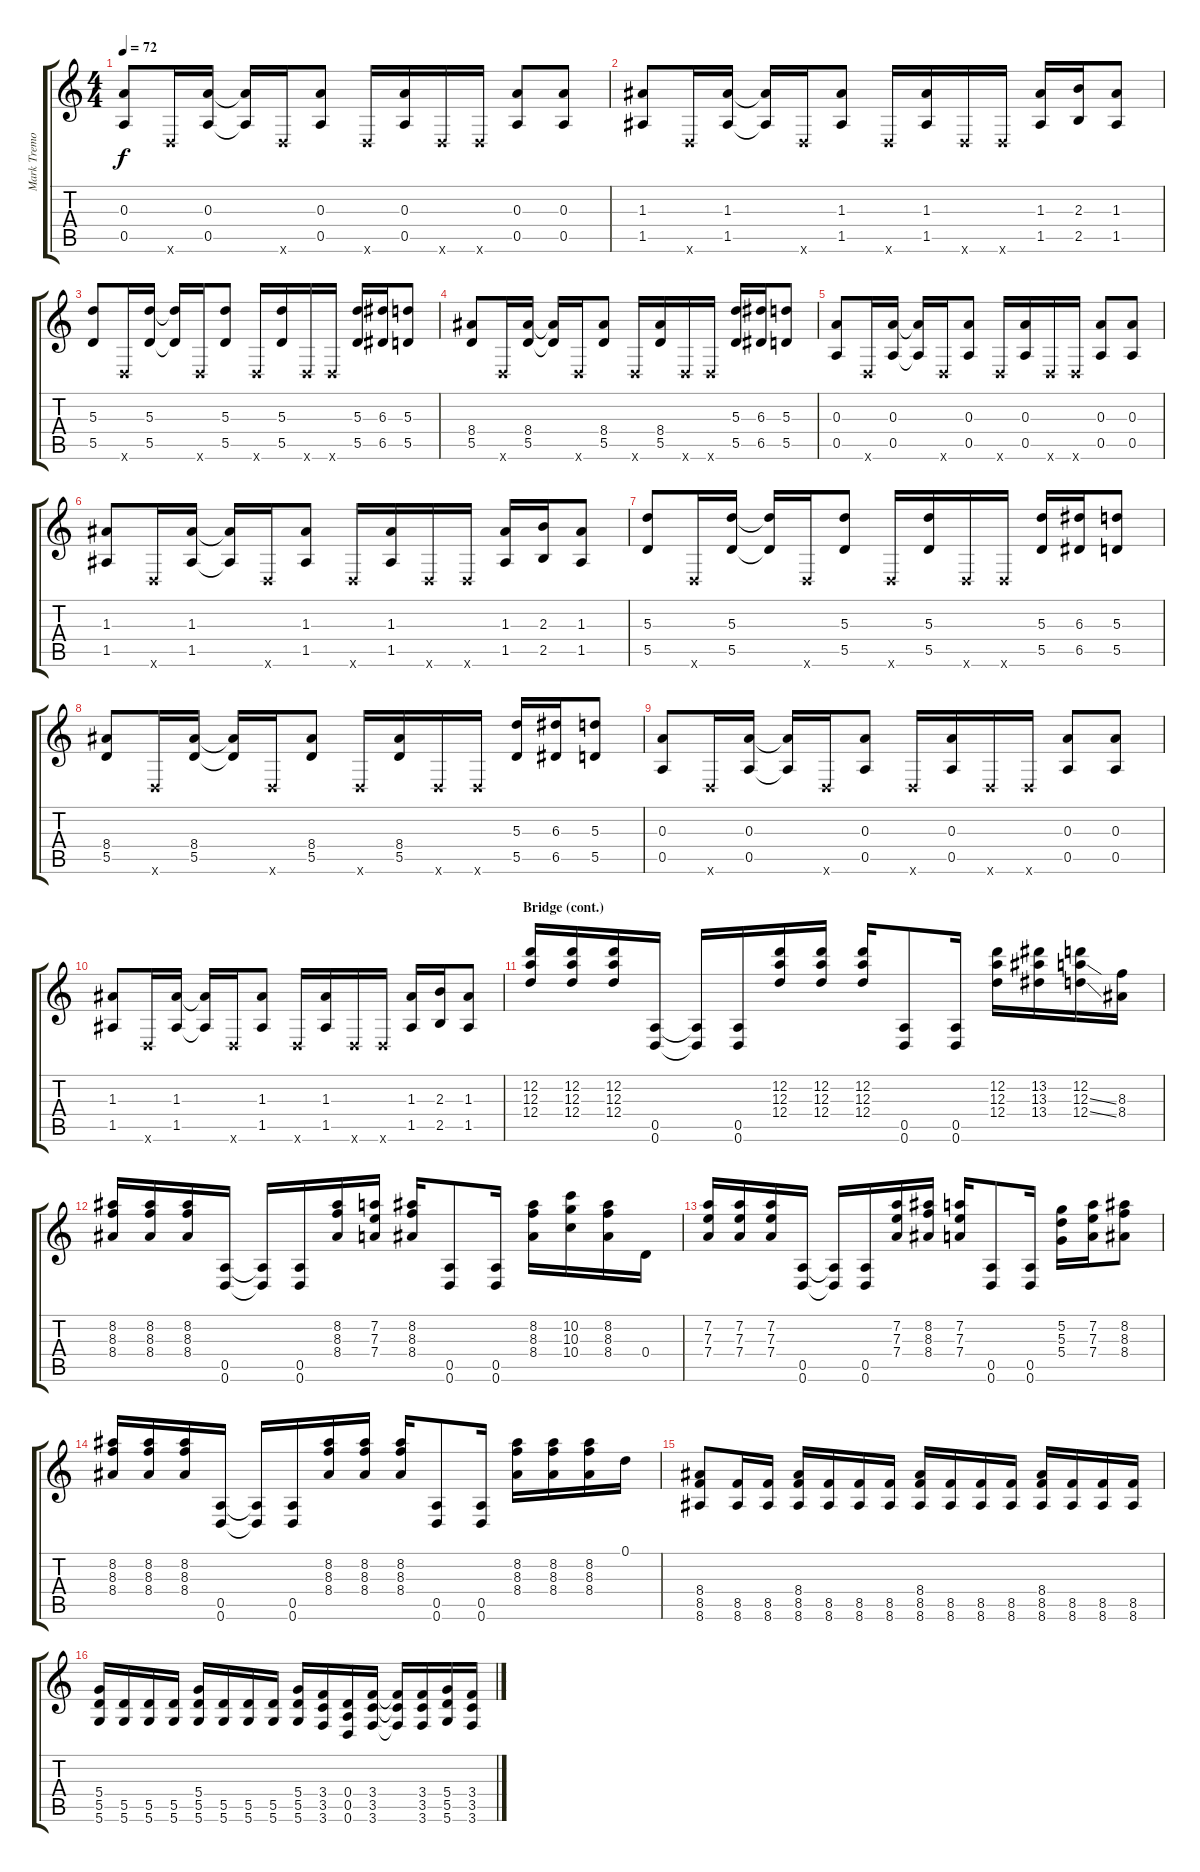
\track ("Mark Tremonti" "Mark Tremo") {instrument distortionguitar}
\staff {score tabs}
\tuning (D4 D4 A3 D3 A2 D2) {hide}
\ts (4 4)
\tempo 72
\clef g2
\ks c
(0.3 0.5).8{dy f} 0.6{x}.16 (0.3 0.5).16 (0.3{t} 0.5{t}).16 0.6{x}.16 (0.3 0.5).8 0.6{x}.16 (0.3 0.5).16 0.6{x}.16 0.6{x}.16 (0.3 0.5).8 (0.3 0.5).8 |
(1.3 1.5).8 0.6{x}.16 (1.3 1.5).16 (1.3{t} 1.5{t}).16 0.6{x}.16 (1.3 1.5).8 0.6{x}.16 (1.3 1.5).16 0.6{x}.16 0.6{x}.16 (1.3 1.5).16 (2.3 2.5).16 (1.3 1.5).8 |
(5.3 5.5).8 0.6{x}.16 (5.3 5.5).16 (5.3{t} 5.5{t}).16 0.6{x}.16 (5.3 5.5).8 0.6{x}.16 (5.3 5.5).16 0.6{x}.16 0.6{x}.16 (5.3 5.5).16 (6.3 6.5).16 (5.3 5.5).8 |
(8.4 5.5).8 0.6{x}.16 (8.4 5.5).16 (8.4{t} 5.5{t}).16 0.6{x}.16 (8.4 5.5).8 0.6{x}.16 (8.4 5.5).16 0.6{x}.16 0.6{x}.16 (5.3 5.5).16 (6.3 6.5).16 (5.3 5.5).8 |
(0.3 0.5).8 0.6{x}.16 (0.3 0.5).16 (0.3{t} 0.5{t}).16 0.6{x}.16 (0.3 0.5).8 0.6{x}.16 (0.3 0.5).16 0.6{x}.16 0.6{x}.16 (0.3 0.5).8 (0.3 0.5).8 |
(1.3 1.5).8 0.6{x}.16 (1.3 1.5).16 (1.3{t} 1.5{t}).16 0.6{x}.16 (1.3 1.5).8 0.6{x}.16 (1.3 1.5).16 0.6{x}.16 0.6{x}.16 (1.3 1.5).16 (2.3 2.5).16 (1.3 1.5).8 |
(5.3 5.5).8 0.6{x}.16 (5.3 5.5).16 (5.3{t} 5.5{t}).16 0.6{x}.16 (5.3 5.5).8 0.6{x}.16 (5.3 5.5).16 0.6{x}.16 0.6{x}.16 (5.3 5.5).16 (6.3 6.5).16 (5.3 5.5).8 |
(8.4 5.5).8 0.6{x}.16 (8.4 5.5).16 (8.4{t} 5.5{t}).16 0.6{x}.16 (8.4 5.5).8 0.6{x}.16 (8.4 5.5).16 0.6{x}.16 0.6{x}.16 (5.3 5.5).16 (6.3 6.5).16 (5.3 5.5).8 |
(0.3 0.5).8 0.6{x}.16 (0.3 0.5).16 (0.3{t} 0.5{t}).16 0.6{x}.16 (0.3 0.5).8 0.6{x}.16 (0.3 0.5).16 0.6{x}.16 0.6{x}.16 (0.3 0.5).8 (0.3 0.5).8 |
(1.3 1.5).8 0.6{x}.16 (1.3 1.5).16 (1.3{t} 1.5{t}).16 0.6{x}.16 (1.3 1.5).8 0.6{x}.16 (1.3 1.5).16 0.6{x}.16 0.6{x}.16 (1.3 1.5).16 (2.3 2.5).16 (1.3 1.5).8 |
\section ("" "Bridge (cont.)")
(12.2 12.3 12.4).16 (12.2 12.3 12.4).16 (12.2 12.3 12.4).16 (0.5 0.6).16 (0.5{t} 0.6{t}).16 (0.5 0.6).16 (12.2 12.3 12.4).16 (12.2 12.3 12.4).16 (12.2 12.3 12.4).16 (0.5 0.6).8 (0.5 0.6).16 (12.2 12.3 12.4).16 (13.2 13.3 13.4).16 (12.2 12.3{ss} 12.4{ss}).16 (8.3 8.4).16 |
(8.2 8.3 8.4).16 (8.2 8.3 8.4).16 (8.2 8.3 8.4).16 (0.5 0.6).16 (0.5{t} 0.6{t}).16 (0.5 0.6).16 (8.2 8.3 8.4).16 (7.2 7.3 7.4).16 (8.2 8.3 8.4).16 (0.5 0.6).8 (0.5 0.6).16 (8.2 8.3 8.4).16 (10.2 10.3 10.4).16 (8.2 8.3 8.4).16 0.4.16 |
(7.2 7.3 7.4).16 (7.2 7.3 7.4).16 (7.2 7.3 7.4).16 (0.5 0.6).16 (0.5{t} 0.6{t}).16 (0.5 0.6).16 (7.2 7.3 7.4).16 (8.2 8.3 8.4).16 (7.2 7.3 7.4).16 (0.5 0.6).8 (0.5 0.6).16 (5.2 5.3 5.4).16 (7.2 7.3 7.4).16 (8.2 8.3 8.4).8 |
(8.2 8.3 8.4).16 (8.2 8.3 8.4).16 (8.2 8.3 8.4).16 (0.5 0.6).16 (0.5{t} 0.6{t}).16 (0.5 0.6).16 (8.2 8.3 8.4).16 (8.2 8.3 8.4).16 (8.2 8.3 8.4).16 (0.5 0.6).8 (0.5 0.6).16 (8.2 8.3 8.4).16 (8.2 8.3 8.4).16 (8.2 8.3 8.4).16 0.1.16 |
(8.4 8.5 8.6).8 (8.5 8.6).16 (8.5 8.6).16 (8.4 8.5 8.6).16 (8.5 8.6).16 (8.5 8.6).16 (8.5 8.6).16 (8.4 8.5 8.6).16 (8.5 8.6).16 (8.5 8.6).16 (8.5 8.6).16 (8.4 8.5 8.6).16 (8.5 8.6).16 (8.5 8.6).16 (8.5 8.6).16 |
(5.4 5.5 5.6).16 (5.5 5.6).16 (5.5 5.6).16 (5.5 5.6).16 (5.4 5.5 5.6).16 (5.5 5.6).16 (5.5 5.6).16 (5.5 5.6).16 (5.4 5.5 5.6).16 (3.4 3.5 3.6).16 (0.4 0.5 0.6).16 (3.4 3.5 3.6).16 (3.4{t} 3.5{t} 3.6{t}).16 (3.4 3.5 3.6).16 (5.4 5.5 5.6).16 (3.4 3.5 3.6).16
